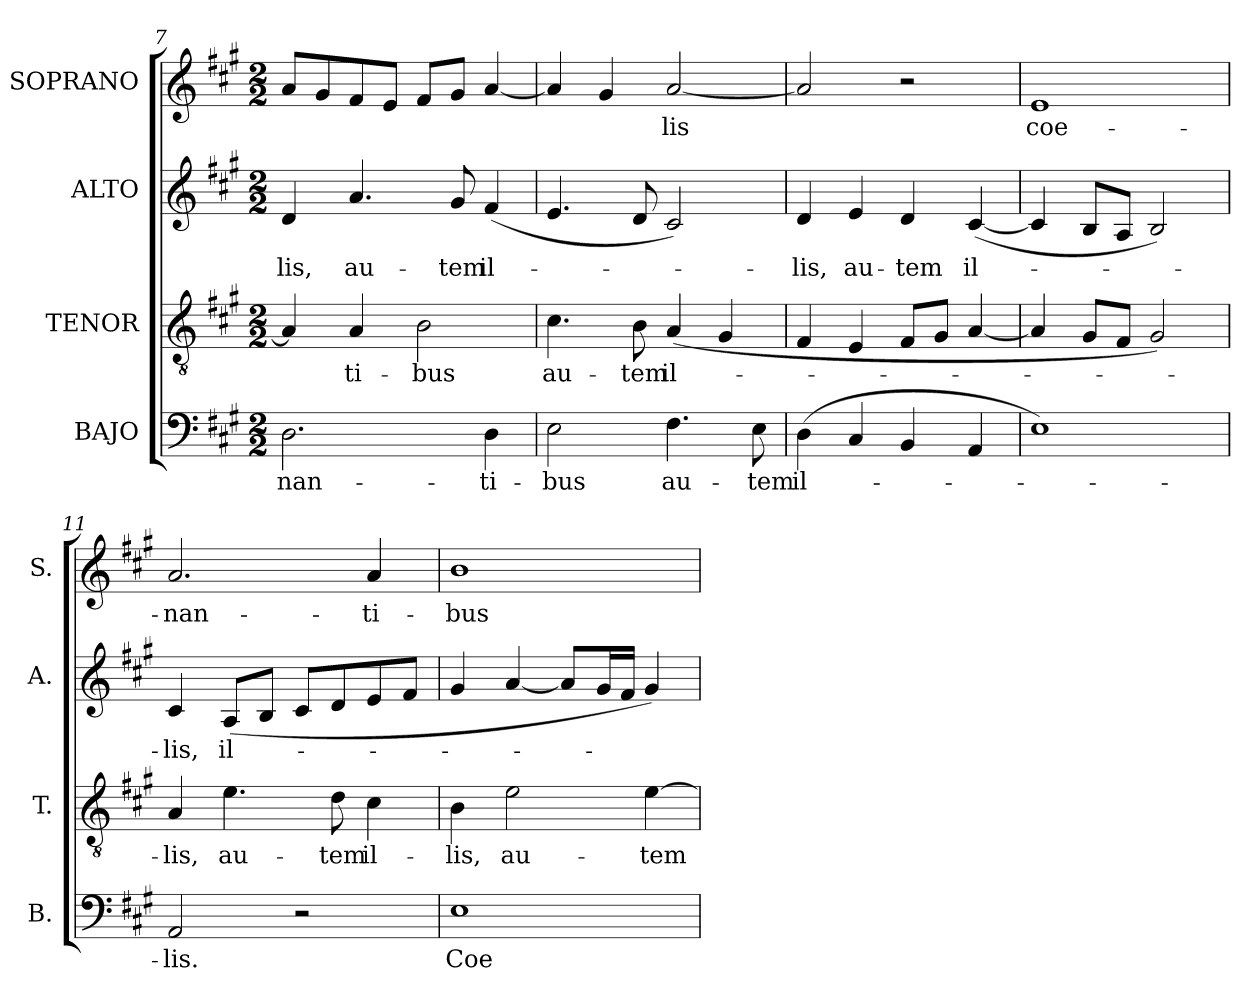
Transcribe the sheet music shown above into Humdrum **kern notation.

**kern	**text	**kern	**text	**kern	**text	**kern	**text
*part4	*part4	*part3	*part3	*part2	*part2	*part1	*part1
*staff4	*staff4	*staff3	*staff3	*staff2	*staff2	*staff1	*staff1
*I"BAJO	*	*I"TENOR	*	*I"ALTO	*	*I"SOPRANO	*
*I'B.	*	*I'T.	*	*I'A.	*	*I'S.	*
*clefF4	*	*clefGv2	*	*clefG2	*	*clefG2	*
*	*	*ITrd7c12	*	*	*	*	*
*k[f#c#g#]	*	*k[f#c#g#]	*	*k[f#c#g#]	*	*k[f#c#g#]	*
*A:	*	*A:	*	*A:	*	*A:	*
*M2/2	*	*M2/2	*	*M2/2	*	*M2/2	*
=7	=7	=7	=7	=7	=7	=7	=7
!	!LO:LY:b:color=#000000	!	!	!	!	!	!
!	!	!	!	!	!LO:LY:b:color=#000000	!	!
2.Di\	-nan-	4AAi/]	.	4di/	-lis,	8ai/L	.
.	.	.	.	.	.	8g#i/	.
!	!	!	!LO:LY:b:color=#000000	!	!	!	!
!	!	!	!	!	!LO:LY:b:color=#000000	!	!
.	.	4AAi/	-ti-	4.ai/	au-	8f#i/	.
.	.	.	.	.	.	8ei/J	.
!	!	!	!LO:LY:b:color=#000000	!	!	!	!
.	.	2BBi\	-bus	.	.	8f#i/L	.
!	!	!	!	!	!LO:LY:b:color=#000000	!	!
.	.	.	.	8g#i/	-tem	8g#i/J	.
!	!LO:LY:b:color=#000000	!	!	!	!	!	!
!	!	!	!	!	!LO:LY:b:color=#000000	!	!
4Di\	-ti-	.	.	(4f#i/	il-	[4ai/	.
!!LO:LB:g=z
=8	=8	=8	=8	=8	=8	=8	=8
!	!LO:LY:b:color=#000000	!	!	!	!	!	!
!	!	!	!LO:LY:b:color=#000000	!	!	!	!
2Ei\	-bus	4.C#i\	au-	4.ei/	.	4ai/]	.
.	.	.	.	.	.	4g#i/	.
!	!	!	!LO:LY:b:color=#000000	!	!	!	!
.	.	8BBi\	-tem	8di/	.	.	.
!	!LO:LY:b:color=#000000	!	!	!	!	!	!
!	!	!	!LO:LY:b:color=#000000	!	!	!	!
!	!	!	!	!	!	!	!LO:LY:b:color=#000000
4.F#i\	au-	(4AAi/	il-	2c#i/)	.	[2ai/	-lis
.	.	4GG#i/	.	.	.	.	.
!	!LO:LY:b:color=#000000	!	!	!	!	!	!
8Ei\	-tem	.	.	.	.	.	.
=9	=9	=9	=9	=9	=9	=9	=9
!	!LO:LY:b:color=#000000	!	!	!	!	!	!
!	!	!	!	!	!LO:LY:b:color=#000000	!	!
(4Di\	il-	4FF#i/	.	4di/	-lis,	2ai/]	.
!	!	!	!	!	!LO:LY:b:color=#000000	!	!
4C#i/	.	4EEi/	.	4ei/	au-	.	.
!	!	!	!	!	!LO:LY:b:color=#000000	!	!
4BBi/	.	8FF#i/L	.	4di/	-tem	2r	.
.	.	8GG#i/J	.	.	.	.	.
!	!	!	!	!	!LO:LY:b:color=#000000	!	!
4AAi/	.	[4AAi/	.	([4c#i/	il-	.	.
=10	=10	=10	=10	=10	=10	=10	=10
!	!	!	!	!	!	!	!LO:LY:b:color=#000000
1Ei)	.	4AAi/]	.	4c#i/]	.	1ei	coe-
.	.	8GG#i/L	.	8Bi/L	.	.	.
.	.	8FF#i/J	.	8Ai/J	.	.	.
.	.	2GG#i/)	.	2Bi/)	.	.	.
=11	=11	=11	=11	=11	=11	=11	=11
!	!LO:LY:b:color=#000000	!	!	!	!	!	!
!	!	!	!LO:LY:b:color=#000000	!	!	!	!
!	!	!	!	!	!LO:LY:b:color=#000000	!	!
!	!	!	!	!	!	!	!LO:LY:b:color=#000000
2AAi/	-lis.	4AAi/	-lis,	4c#i/	-lis,	2.ai/	-nan-
!	!	!	!LO:LY:b:color=#000000	!	!	!	!
!	!	!	!	!	!LO:LY:b:color=#000000	!	!
.	.	4.Ei\	au-	(8Ai/L	il-	.	.
.	.	.	.	8Bi/J	.	.	.
2r	.	.	.	8c#i/L	.	.	.
!	!	!	!LO:LY:b:color=#000000	!	!	!	!
.	.	8Di\	-tem	8di/	.	.	.
!	!	!	!LO:LY:b:color=#000000	!	!	!	!
!	!	!	!	!	!	!	!LO:LY:b:color=#000000
.	.	4C#i\	il-	8ei/	.	4ai/	-ti-
.	.	.	.	8f#i/J	.	.	.
=12	=12	=12	=12	=12	=12	=12	=12
!	!LO:LY:b:color=#000000	!	!	!	!	!	!
!	!	!	!LO:LY:b:color=#000000	!	!	!	!
!	!	!	!	!	!	!	!LO:LY:b:color=#000000
1Ei	Coe-	4BBi\	-lis,	4g#i/	.	1bi	-bus
!	!	!	!LO:LY:b:color=#000000	!	!	!	!
.	.	2Ei\	au-	[4ai/	.	.	.
.	.	.	.	8ai/L]	.	.	.
.	.	.	.	16g#i/L	.	.	.
.	.	.	.	16f#i/JJ	.	.	.
!	!	!	!LO:LY:b:color=#000000	!	!	!	!
.	.	[4Ei\	-tem	4g#i/)	.	.	.
=	=	=	=	=	=	=	=
*-	*-	*-	*-	*-	*-	*-	*-
